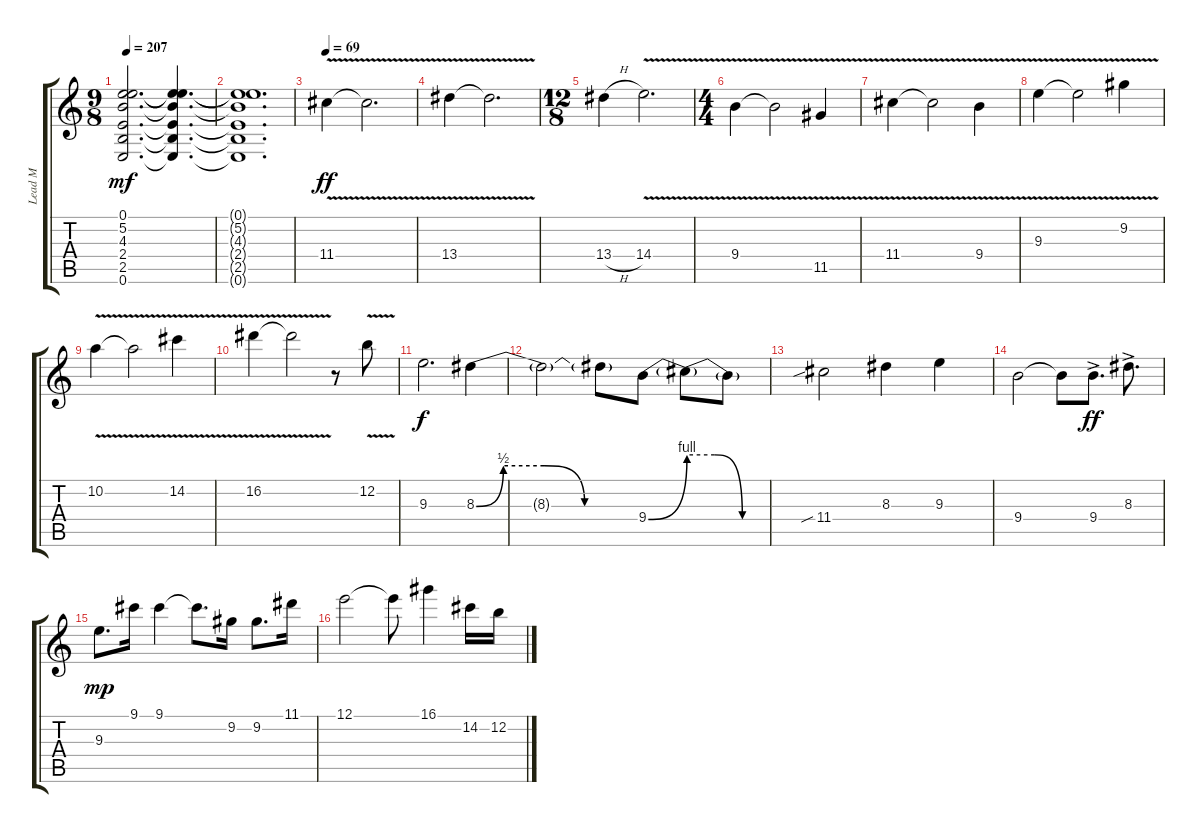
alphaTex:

\track ("Lead M" "Lead M") {instrument distortionguitar}
\staff {score tabs}
\tuning (E4 B3 G3 D3 A2 E2) {hide}
\ts (9 8)
\tempo 207
\clef g2
\ks c
(0.1{t} 5.2{t} 4.3{t} 2.4{t} 2.5{t} 0.6{t}).2{d dy mf} (0.1{t} 5.2{t} 4.3{t} 2.4{t} 2.5{t} 0.6{t}).4{d} |
(0.1{t} 5.2{t} 4.3{t} 2.4{t} 2.5{t} 0.6{t}).1{d} |
\tempo 69
11.4{v}.4{dy ff} 11.4{v t}.2{d} |
13.4{v}.4 13.4{v t}.2{d} |
\ts (12 8)
13.4{h}.4 14.4{v}.2{d} |
\ts (4 4)
9.4{v}.4 9.4{v t}.2 11.5{v}.4 |
11.4{v}.4 11.4{v t}.2 9.4{v}.4 |
9.3{v}.4 9.3{v t}.2 9.2{v}.4 |
10.2{v}.4 10.2{v t}.2 14.2{v}.4 |
16.2{v}.4 16.2{v t}.2 r.8 12.2{v}.8 |
9.3.2{d dy f} 8.3{be (custom 0 0 10 2 25 2 40 0 60 0)}.4 |
8.3{t}.2 8.3{t}.8 9.4{be (bend 0 0 60 4)}.8 9.4{be (custom 0 4 20 4 40 0 60 0) t}.8 9.4{t}.8 |
11.4{sib}.2 8.3.4 9.3.4 |
9.4.2 9.4{t}.8 9.4{ac}.8{d dy ff} 8.3{ac}.8{d} |
9.3.8{d dy mp} 9.1.16 9.1.4 9.1{t}.8{d} 9.2.16 9.2.8{d} 11.1.16 |
12.1.2 12.1{t}.8 16.1.4 14.2.16 12.2.16
